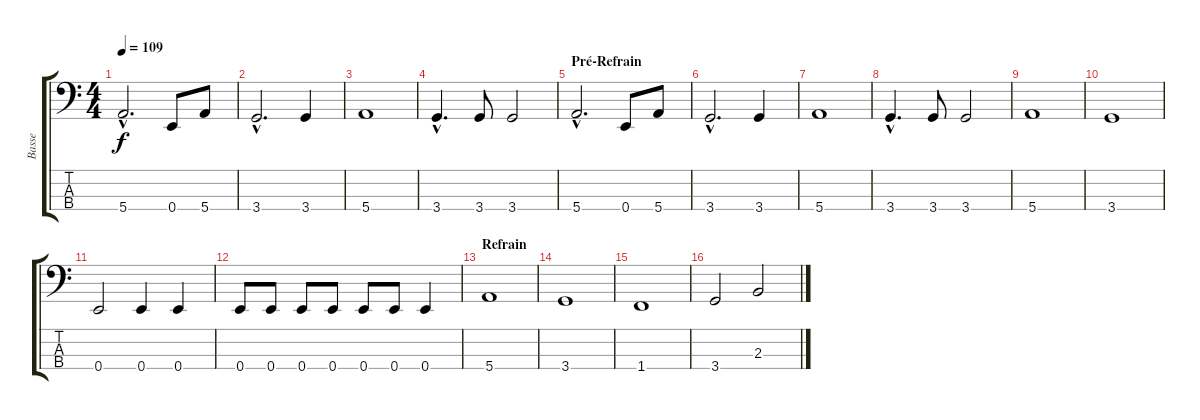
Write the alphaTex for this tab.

\track ("Basse" "Basse") {instrument electricbassfinger}
\staff {score tabs}
\tuning (G2 D2 A1 E1) {hide}
\ts (4 4)
\tempo 109
\clef f4
\ks c
5.4{hac}.2{d dy f} 0.4.8 5.4.8 |
3.4{hac}.2{d} 3.4.4 |
5.4.1 |
3.4{hac}.4{d} 3.4.8 3.4.2 |
\section ("" "Pré-Refrain")
5.4{hac}.2{d} 0.4.8 5.4.8 |
3.4{hac}.2{d} 3.4.4 |
5.4.1 |
3.4{hac}.4{d} 3.4.8 3.4.2 |
5.4.1 |
3.4.1 |
0.4.2 0.4.4 0.4.4 |
0.4.8 0.4.8 0.4.8 0.4.8 0.4.8 0.4.8 0.4.4 |
\section ("" "Refrain")
5.4.1 |
3.4.1 |
1.4.1 |
3.4.2 2.3.2
